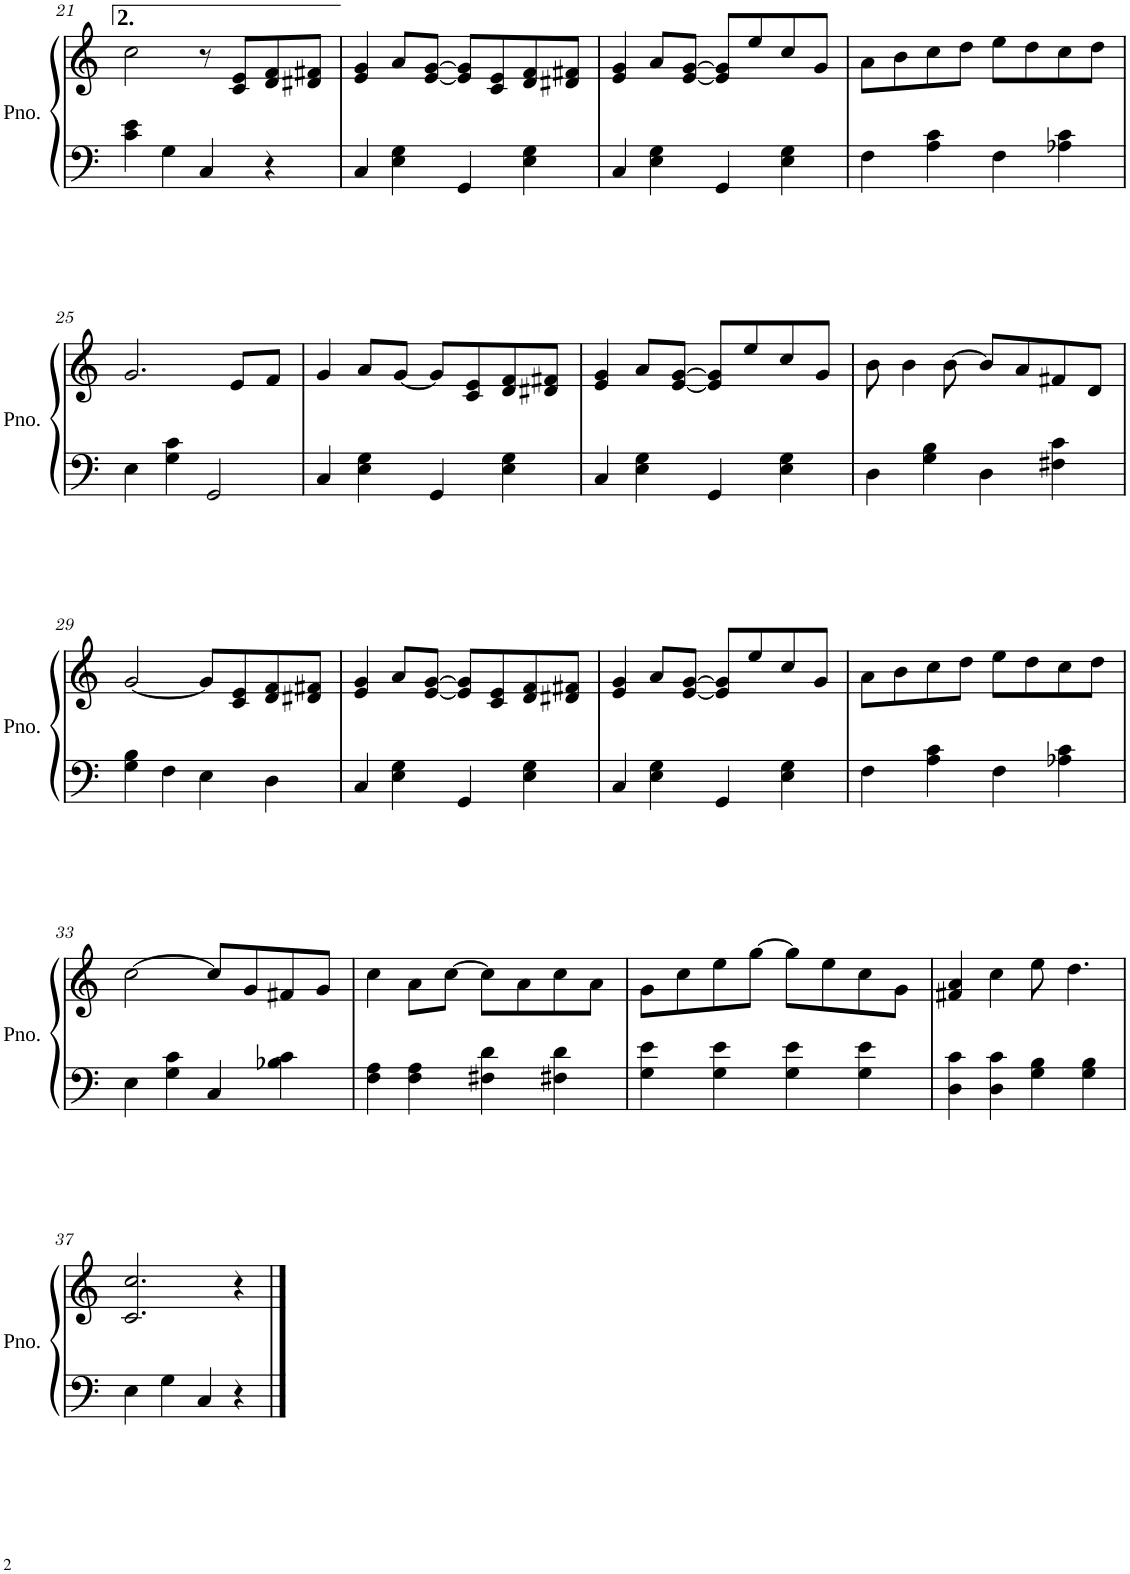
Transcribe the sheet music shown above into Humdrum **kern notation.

**kern	**kern
*part1	*part1
*staff2	*staff1
*I"Piano	*
*I'Pno.	*
!!LO:PB:g=z
*clefF4	*clefG2
*k[]	*k[]
*M4/4	*M4/4
=21	=21
4c\ 4e\	2cc\
4G\	.
4C/	8r
.	8c/ 8e/L
4r	8d/ 8f/
.	8d#X/ 8f#X/J
=22	=22
4C/	4e/ 4g/
4E\ 4G\	8a/L
.	[8e/ [8g/J
4GG/	8e/] 8g/]L
.	8c/ 8e/
4E\ 4G\	8d/ 8f/
.	8d#X/ 8f#X/J
=23	=23
4C/	4e/ 4g/
4E\ 4G\	8a/L
.	[8e/ [8g/J
4GG/	8e/] 8g/]L
.	8ee/
4E\ 4G\	8cc/
.	8g/J
=24	=24
4F\	8a\L
.	8b\
4A\ 4c\	8cc\
.	8dd\J
4F\	8ee\L
.	8dd\
4A-X\ 4c\	8cc\
.	8dd\J
!!LO:LB:g=z
=25	=25
4E\	2.g/
4G\ 4c\	.
2GG/	.
.	8e/L
.	8f/J
=26	=26
4C/	4g/
4E\ 4G\	8a/L
.	[8g/J
4GG/	8g/L]
.	8c/ 8e/
4E\ 4G\	8d/ 8f/
.	8d#X/ 8f#X/J
=27	=27
4C/	4e/ 4g/
4E\ 4G\	8a/L
.	[8e/ [8g/J
4GG/	8e/] 8g/]L
.	8ee/
4E\ 4G\	8cc/
.	8g/J
=28	=28
4D\	8b\
.	4b\
4G\ 4B\	.
.	[8b\
4D\	8b/L]
.	8a/
4F#X\ 4c\	8f#X/
.	8d/J
!!LO:LB:g=z
=29	=29
4G\ 4B\	[2g/
4F\	.
4E\	8g/L]
.	8c/ 8e/
4D\	8d/ 8f/
.	8d#X/ 8f#X/J
=30	=30
4C/	4e/ 4g/
4E\ 4G\	8a/L
.	[8e/ [8g/J
4GG/	8e/] 8g/]L
.	8c/ 8e/
4E\ 4G\	8d/ 8f/
.	8d#X/ 8f#X/J
=31	=31
4C/	4e/ 4g/
4E\ 4G\	8a/L
.	[8e/ [8g/J
4GG/	8e/] 8g/]L
.	8ee/
4E\ 4G\	8cc/
.	8g/J
=32	=32
4F\	8a\L
.	8b\
4A\ 4c\	8cc\
.	8dd\J
4F\	8ee\L
.	8dd\
4A-X\ 4c\	8cc\
.	8dd\J
!!LO:LB:g=z
=33	=33
4E\	[2cc\
4G\ 4c\	.
4C/	8cc/L]
.	8g/
4B-X\ 4c\	8f#X/
.	8g/J
=34	=34
4F\ 4A\	4cc\
4F\ 4A\	8a\L
.	[8cc\J
4F#X\ 4d\	8cc\L]
.	8a\
4F#X\ 4d\	8cc\
.	8a\J
=35	=35
4G\ 4e\	8g\L
.	8cc\
4G\ 4e\	8ee\
.	[8gg\J
4G\ 4e\	8gg\L]
.	8ee\
4G\ 4e\	8cc\
.	8g\J
=36	=36
4D\ 4c\	4f#X/ 4a/
4D\ 4c\	4cc\
4G\ 4B\	8ee\
.	4.dd\
4G\ 4B\	.
!!LO:LB:g=z
=37	=37
4E\	2.c/ 2.cc/
4G\	.
4C/	.
4r	4r
==	==
*-	*-
